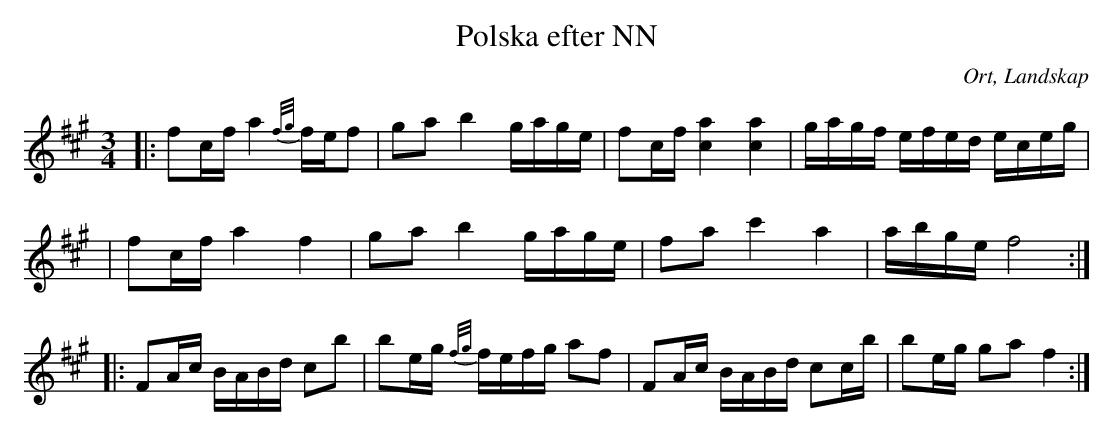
X:1
T:Polska efter NN
O:Ort, Landskap
M:3/4
L:1/8
K:A
|:fc/f/ a2 {f/g/}f/e/f|ga b2 g/a/g/e/|fc/f/ [c2a2] [c2a2]|g/a/g/f/ e/f/e/d/ e/c/e/g/|
|fc/f/ a2 f2|ga b2 g/a/g/e/|fa c'2 a2| a/b/g/e/ f4:|
|:FA/c/ B/A/B/d/ cb|be/g/ {f/g/}f/e/f/g/ af|FA/c/ B/A/B/d/ cc/b/|be/g/ ga f2:|
